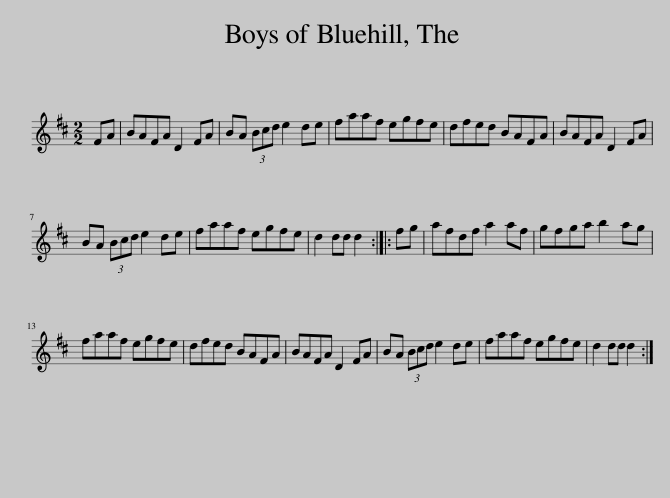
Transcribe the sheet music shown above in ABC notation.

X:1
L:1/8
M:2/2
I:linebreak $
K:D
V:1 treble
V:1
 FA | BAFA D2 FA | BA (3Bcd e2 de | faaf egfe | dfed BAFA | %5
 BAFA D2 FA |$ BA (3Bcd e2 de | faaf egfe | d2 dd d2 :: fg | %10
 afdf a2 af | gfga b2 ag |$ faaf egfe | dfed BAFA | BAFA D2 FA | %15
 BA (3Bcd e2 de | faaf egfe | d2 dd d2 :| %18
